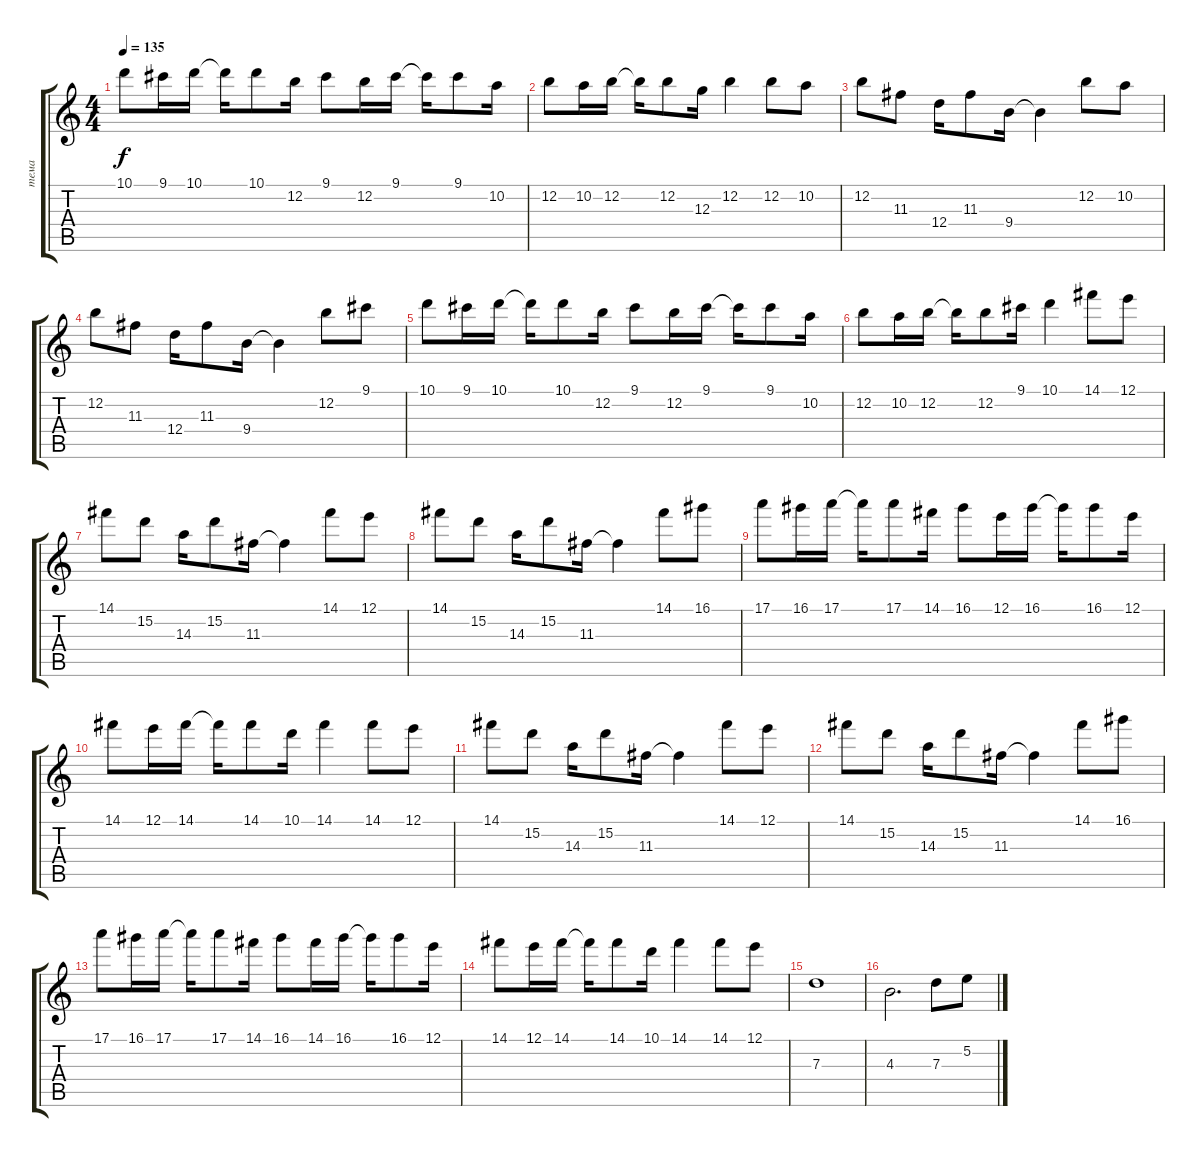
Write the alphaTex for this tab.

\track ("тема" "тема") {instrument overdrivenguitar}
\staff {score tabs}
\tuning (E4 B3 G3 D3 A2 E2) {hide}
\ts (4 4)
\tempo 135
\clef g2
\ks c
10.1.8{dy f} 9.1.16 10.1.16 10.1{t}.16 10.1.8 12.2.16 9.1.8 12.2.16 9.1.16 9.1{t}.16 9.1.8 10.2.16 |
12.2.8 10.2.16 12.2.16 12.2{t}.16 12.2.8 12.3.16 12.2.4 12.2.8 10.2.8 |
12.2.8 11.3.8 12.4.16 11.3.8 9.4.16 9.4{t}.4 12.2.8 10.2.8 |
12.2.8 11.3.8 12.4.16 11.3.8 9.4.16 9.4{t}.4 12.2.8 9.1.8 |
10.1.8 9.1.16 10.1.16 10.1{t}.16 10.1.8 12.2.16 9.1.8 12.2.16 9.1.16 9.1{t}.16 9.1.8 10.2.16 |
12.2.8 10.2.16 12.2.16 12.2{t}.16 12.2.8 9.1.16 10.1.4 14.1.8 12.1.8 |
14.1.8 15.2.8 14.3.16 15.2.8 11.3.16 11.3{t}.4 14.1.8 12.1.8 |
14.1.8 15.2.8 14.3.16 15.2.8 11.3.16 11.3{t}.4 14.1.8 16.1.8 |
17.1.8 16.1.16 17.1.16 17.1{t}.16 17.1.8 14.1.16 16.1.8 12.1.16 16.1.16 16.1{t}.16 16.1.8 12.1.16 |
14.1.8 12.1.16 14.1.16 14.1{t}.16 14.1.8 10.1.16 14.1.4 14.1.8 12.1.8 |
14.1.8 15.2.8 14.3.16 15.2.8 11.3.16 11.3{t}.4 14.1.8 12.1.8 |
14.1.8 15.2.8 14.3.16 15.2.8 11.3.16 11.3{t}.4 14.1.8 16.1.8 |
17.1.8 16.1.16 17.1.16 17.1{t}.16 17.1.8 14.1.16 16.1.8 14.1.16 16.1.16 16.1{t}.16 16.1.8 12.1.16 |
14.1.8 12.1.16 14.1.16 14.1{t}.16 14.1.8 10.1.16 14.1.4 14.1.8 12.1.8 |
7.3.1 |
4.3.2{d} 7.3.8 5.2.8
